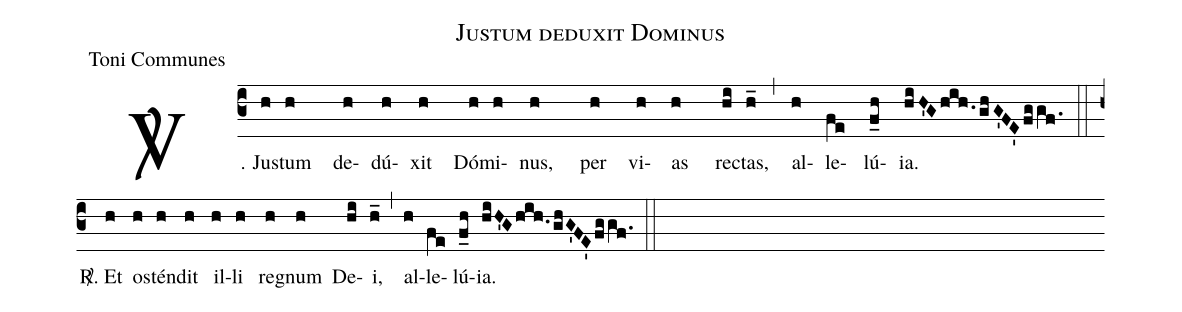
name:Justum deduxit Dominus;
office-part:Toni Communes;
%%
(c3)<sp>V/</sp>. Jus(h)tum(h) de(h)dú(h)xit(h) Dó(h)mi(h)nus, (h) per(h) vi(h)as (h) rec(hi)tas,(h_) (,) al(h)le(fe)lú(f_h)ia. (hiH'G/hih./ghG'FE'/fggf.) (::) (z)<sp>R/</sp>. Et(h) os(h)tén(h)dit (h) il(h)li (h) re(h)gnum(h) De(hi)i, (h_) (,) al(h)le(fe)lú(f_h)ia. (hiH'G/hih./ghG'FE'/fggf.) (::)
